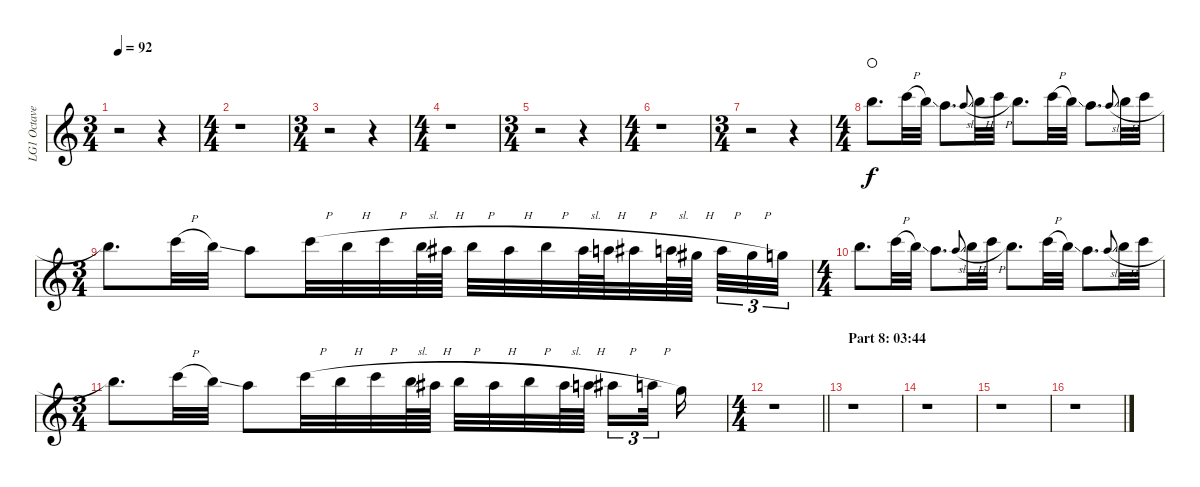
\track ("LG1 Octave Pedal (Ignore Me)" "LG1 Octave") {instrument overdrivenguitar}
\staff {score}
\tuning (E5 B4 G4 D4 A3 E3) {hide}
\ts (3 4)
\tempo 92
\clef g2
\ks c
r.2{dy f} r.4 |
\ts (4 4)
r.1 |
\ts (3 4)
r.2 r.4 |
\ts (4 4)
r.1 |
\ts (3 4)
r.2 r.4 |
\ts (4 4)
r.1 |
\ts (3 4)
r.2 r.4 |
\ts (4 4)
4.3.8{d waho} 5.3{h}.32 4.3{ss}.32 2.3.8{d} 2.3{sl}.8{gr onbeat} 4.3{h}.32 5.3{h}.32 4.3.8{d} 5.3{h}.32 4.3{ss}.32 2.3.8{d} 2.3{sl}.8{gr onbeat} 4.3{h}.32 5.3{h}.32 |
\ts (3 4)
4.3.8{d} 5.3{h}.32 4.3{ss}.32 2.3.8 5.3{h}.32 4.3{h}.32 5.3{h}.32 4.3{sl}.64 3.3{h}.64 4.3{h}.32 3.3{h}.32 4.3{h}.32 3.3{sl}.64 2.3{h}.64 3.3{h}.32 2.3{sl}.64 1.3{h}.64{beam splitsecondary} 2.3{h}.32{tu (3 2)} 1.3{h}.32{tu (3 2)} 0.3.32{tu (3 2)} |
\ts (4 4)
4.3.8{d} 5.3{h}.32 4.3{ss}.32 2.3.8{d} 2.3{sl}.8{gr onbeat} 4.3{h}.32 5.3{h}.32 4.3.8{d} 5.3{h}.32 4.3{ss}.32 2.3.8{d} 2.3{sl}.8{gr onbeat} 4.3{h}.32 5.3{h}.32 |
\ts (3 4)
4.3.8{d} 5.3{h}.32 4.3{ss}.32 2.3.8 5.3{h}.32 4.3{h}.32 5.3{h}.32 4.3{sl}.64 3.3{h}.64 4.3{h}.32 3.3{h}.32 4.3{h}.32 3.3{sl}.64 2.3{h}.64{beam splitsecondary} 3.3{h}.16{tu (3 2)} 2.3{h}.32{tu (3 2) beam splitsecondary} 0.3.16 |
\ts (4 4)
\barLineRight lightlight
r.1 |
\section ("" "Part 8: 03:44")
r.1 |
r.1 |
r.1 |
r.1
